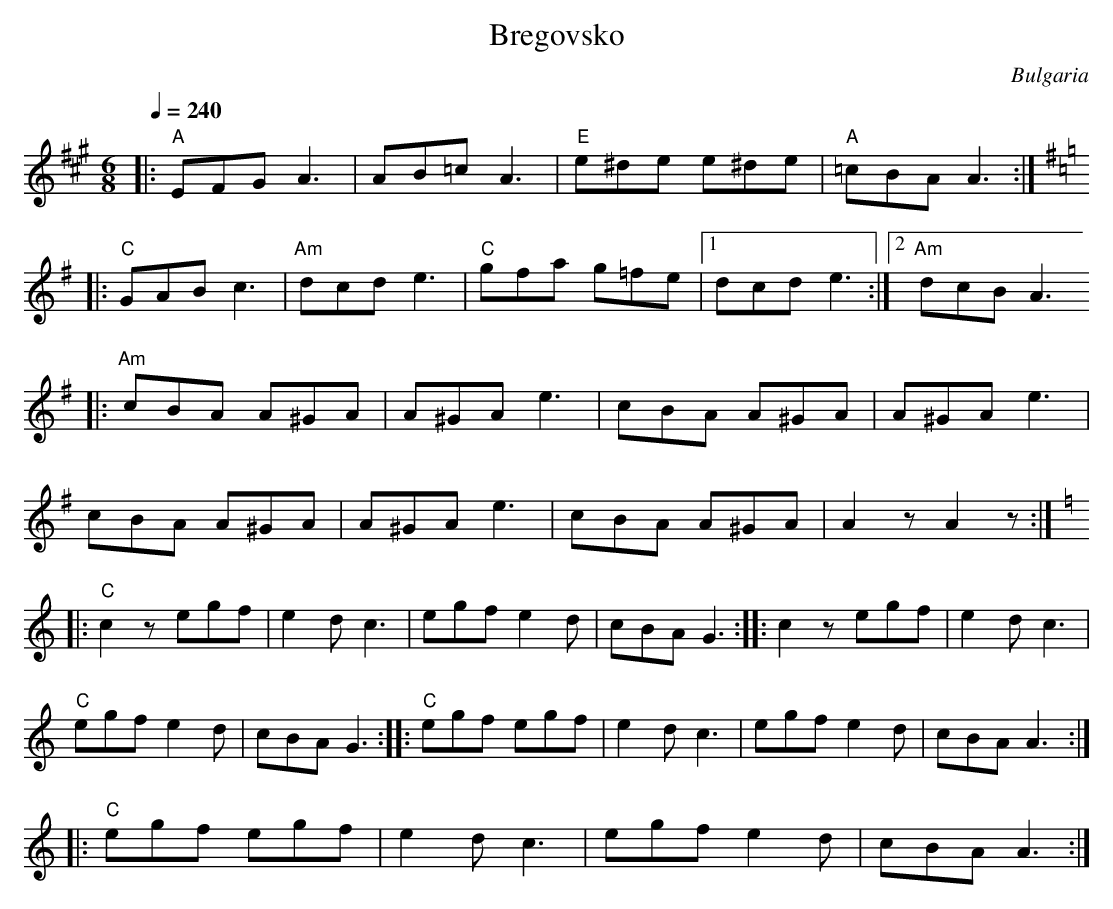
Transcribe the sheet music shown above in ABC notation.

X:1
T: Bregovsko
O: Bulgaria
M: 6/8
L: 1/8
K: A
Q:1/4=240
|:"A"EFG A3|AB=c A3|"E"e^de e^de|"A"=cBA A3:|
K:G
|:"C"GAB c3|"Am"dcde3|"C"gfa g=fe| [1 dcd e3:|[2"Am" dcB A3
|:"Am"cBA A^GA|A^GA e3| cBA A^GA|A^GA e3|
cBA A^GA|A^GA e3|cBA A^GA|A2 z A2 z:|
K:C
|:"C"c2z egf|e2d c3|egf e2d|cBA G3:|:c2z egf|e2d c3|
"C"egf e2d|cBA G3:|:"C"egf egf|e2d c3|egf e2d|cBA A3:|
|:"C"egf egf|e2d c3|egf e2d|cBA A3:|
